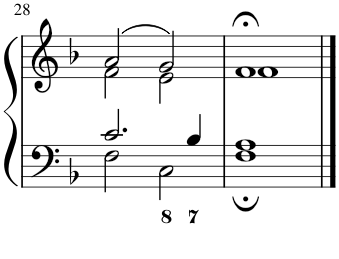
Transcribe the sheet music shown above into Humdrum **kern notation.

**kern	**kern
*part1	*part1
*staff2	*staff1
*I"Piano	*
*I'Pno.	*
!!LO:PB:g=z
*clefF4	*clefG2
*k[b-]	*k[b-]
*M4/4	*M4/4
*met(c)	*met(c)
=28	=28
*^	*^
2.c/	2F\	(2a/	2f\
.	2C\	2g/)	2e\
4B-/	.	.	.
=29	=29	=29	=29
1A	1F;	1f;<	1f
*v	*v	*	*
*	*v	*v
==	==
*-	*-
